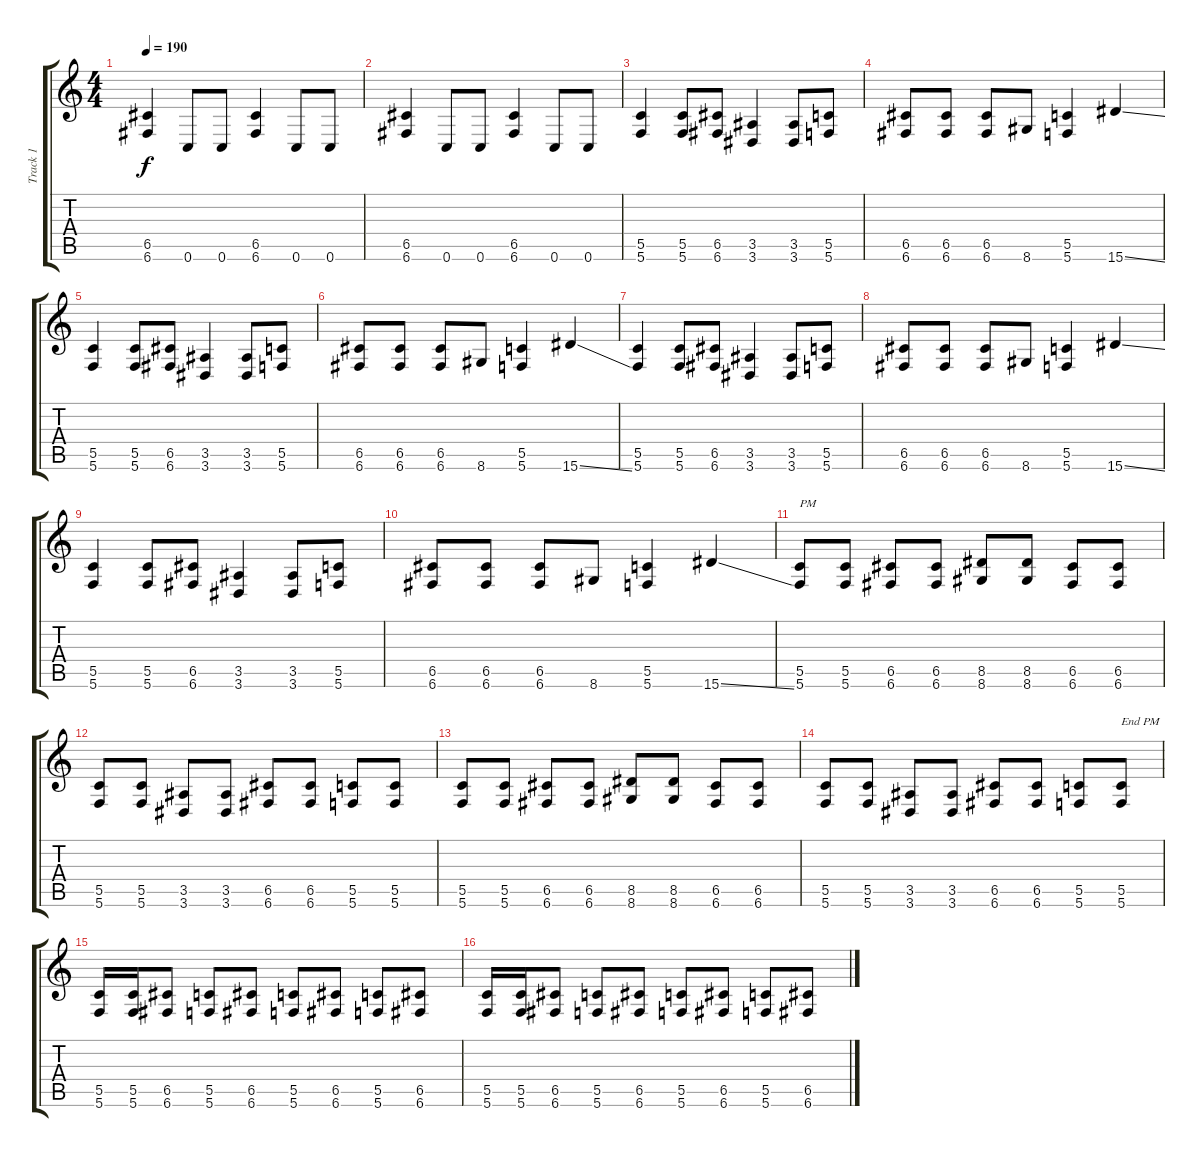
\track ("Track 1" "Track 1") {instrument distortionguitar}
\staff {score tabs}
\tuning (D4 A3 F3 C3 G2 C2) {hide}
\ts (4 4)
\tempo 190
\clef g2
\ks c
(6.5 6.6).4{dy f} 0.6.8 0.6.8 (6.5 6.6).4 0.6.8 0.6.8 |
(6.5 6.6).4 0.6.8 0.6.8 (6.5 6.6).4 0.6.8 0.6.8 |
(5.5 5.6).4 (5.5 5.6).8 (6.5 6.6).8 (3.5 3.6).4 (3.5 3.6).8 (5.5 5.6).8 |
(6.5 6.6).8 (6.5 6.6).8 (6.5 6.6).8 8.6.8 (5.5 5.6).4 15.6{ss}.4 |
(5.5 5.6).4 (5.5 5.6).8 (6.5 6.6).8 (3.5 3.6).4 (3.5 3.6).8 (5.5 5.6).8 |
(6.5 6.6).8 (6.5 6.6).8 (6.5 6.6).8 8.6.8 (5.5 5.6).4 15.6{ss}.4 |
(5.5 5.6).4 (5.5 5.6).8 (6.5 6.6).8 (3.5 3.6).4 (3.5 3.6).8 (5.5 5.6).8 |
(6.5 6.6).8 (6.5 6.6).8 (6.5 6.6).8 8.6.8 (5.5 5.6).4 15.6{ss}.4 |
(5.5 5.6).4 (5.5 5.6).8 (6.5 6.6).8 (3.5 3.6).4 (3.5 3.6).8 (5.5 5.6).8 |
(6.5 6.6).8 (6.5 6.6).8 (6.5 6.6).8 8.6.8 (5.5 5.6).4 15.6{ss}.4 |
(5.5 5.6).8{txt "PM"} (5.5 5.6).8 (6.5 6.6).8 (6.5 6.6).8 (8.5 8.6).8 (8.5 8.6).8 (6.5 6.6).8 (6.5 6.6).8 |
(5.5 5.6).8 (5.5 5.6).8 (3.5 3.6).8 (3.5 3.6).8 (6.5 6.6).8 (6.5 6.6).8 (5.5 5.6).8 (5.5 5.6).8 |
(5.5 5.6).8 (5.5 5.6).8 (6.5 6.6).8 (6.5 6.6).8 (8.5 8.6).8 (8.5 8.6).8 (6.5 6.6).8 (6.5 6.6).8 |
(5.5 5.6).8 (5.5 5.6).8 (3.5 3.6).8 (3.5 3.6).8 (6.5 6.6).8 (6.5 6.6).8 (5.5 5.6).8 (5.5 5.6).8{txt "End PM"} |
(5.5 5.6).16 (5.5 5.6).16 (6.5 6.6).8 (5.5 5.6).8 (6.5 6.6).8 (5.5 5.6).8 (6.5 6.6).8 (5.5 5.6).8 (6.5 6.6).8 |
(5.5 5.6).16 (5.5 5.6).16 (6.5 6.6).8 (5.5 5.6).8 (6.5 6.6).8 (5.5 5.6).8 (6.5 6.6).8 (5.5 5.6).8 (6.5 6.6).8
